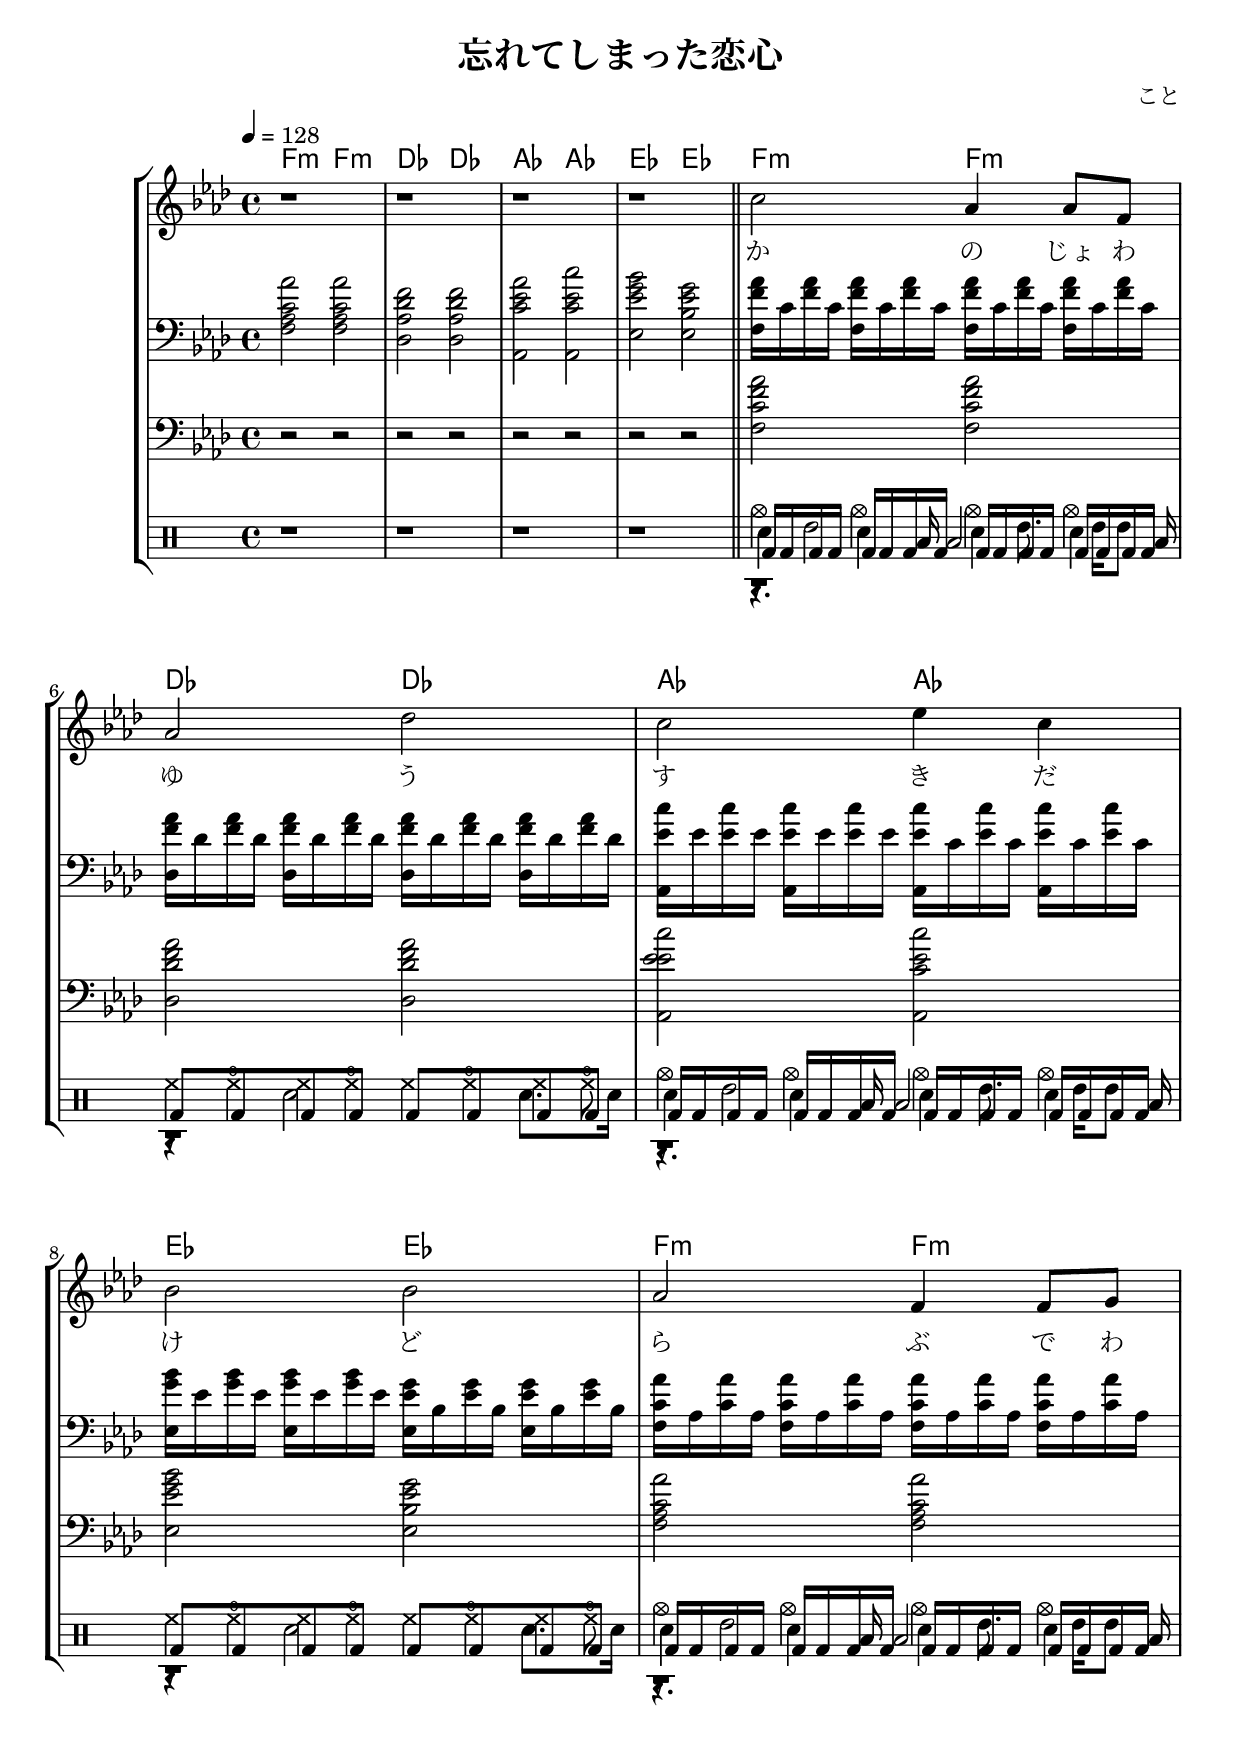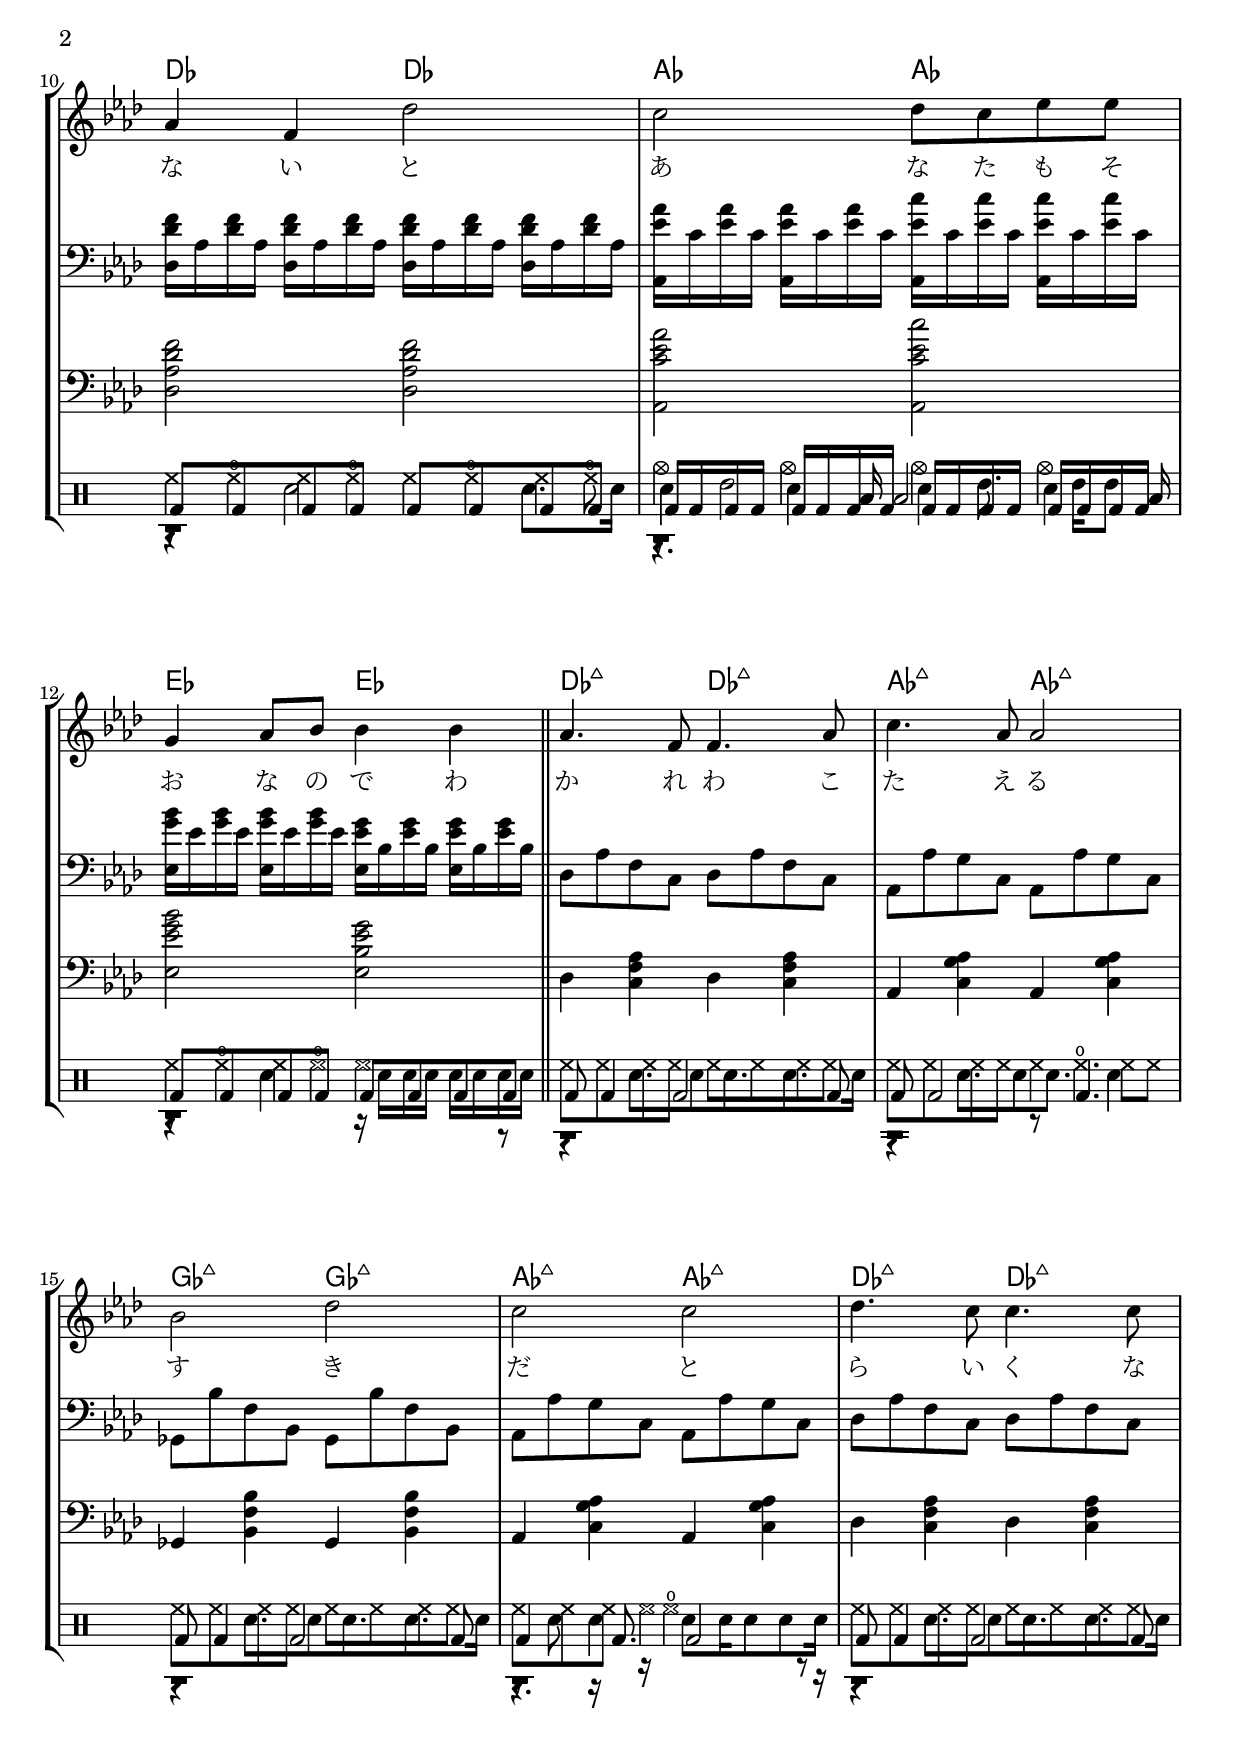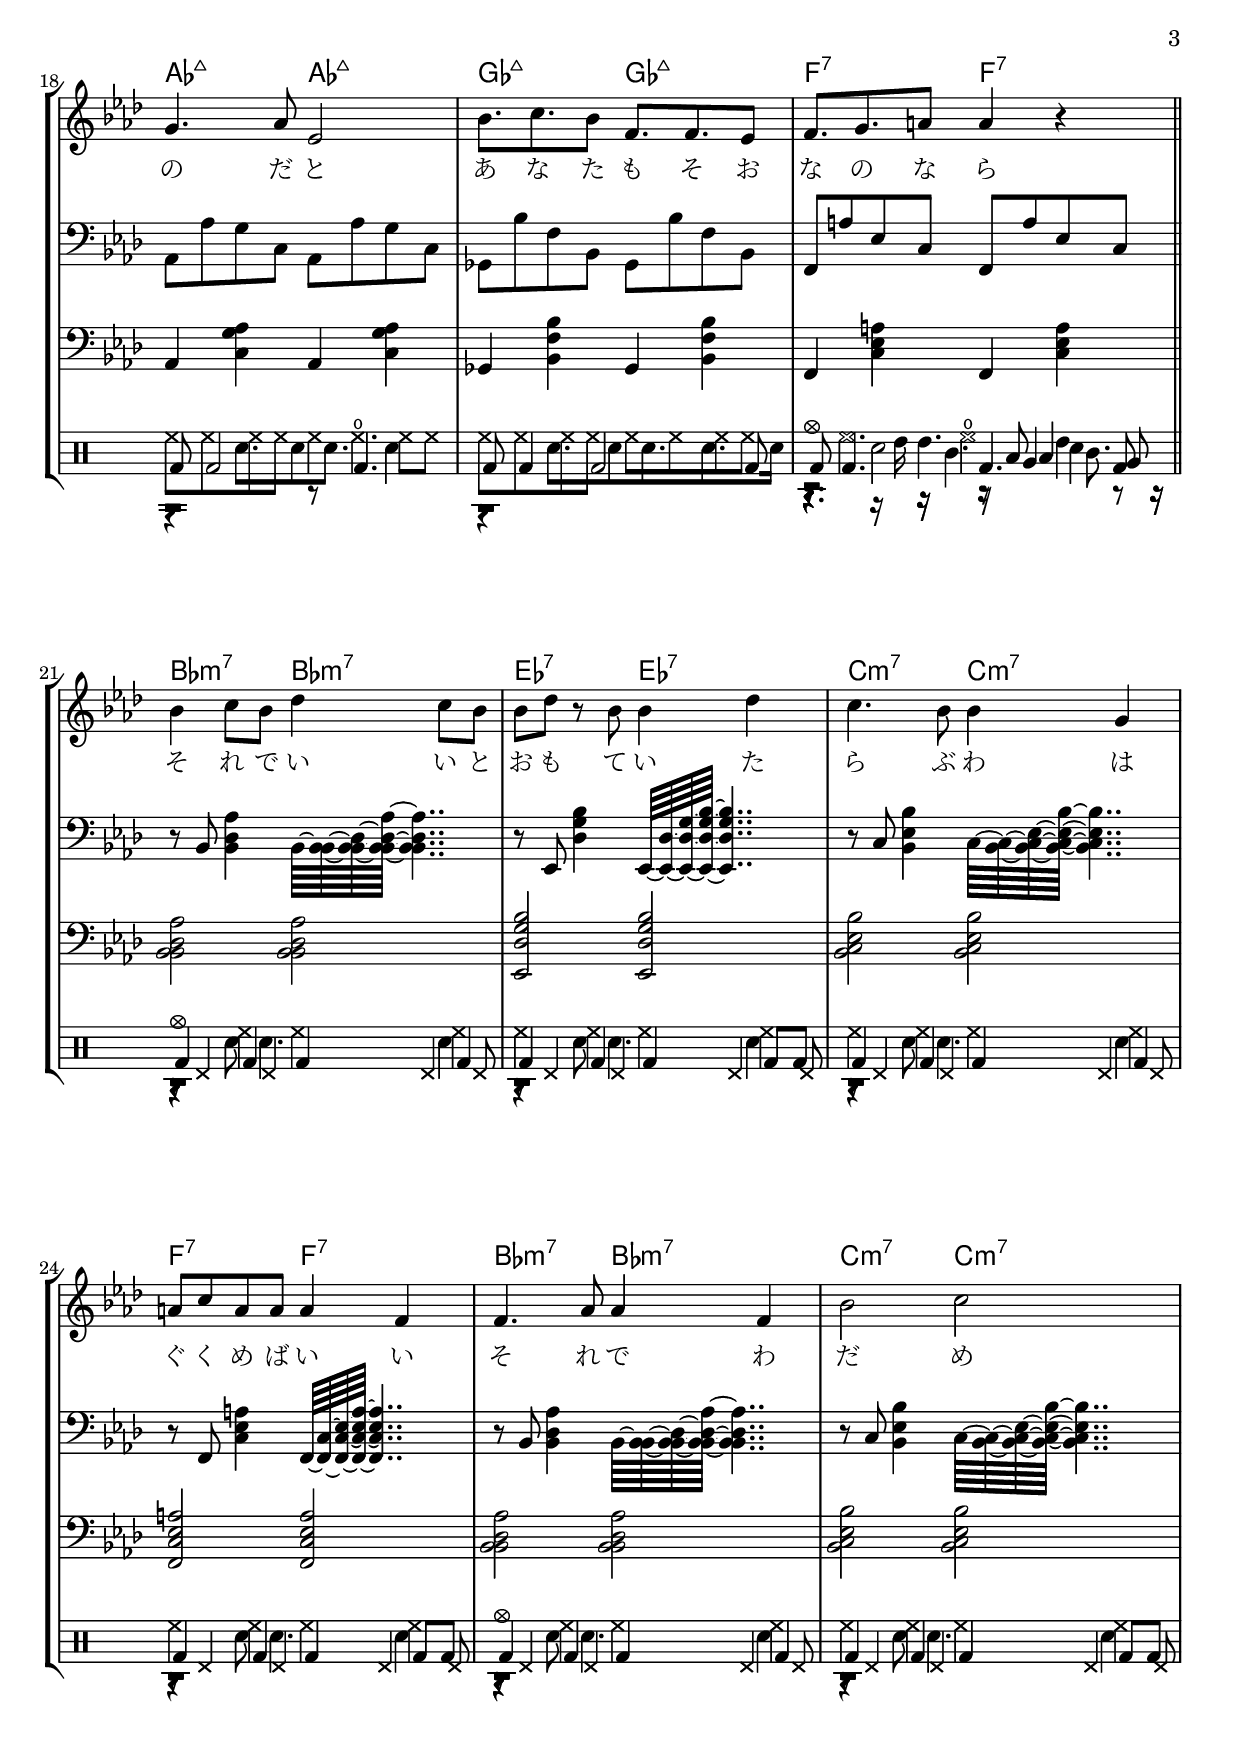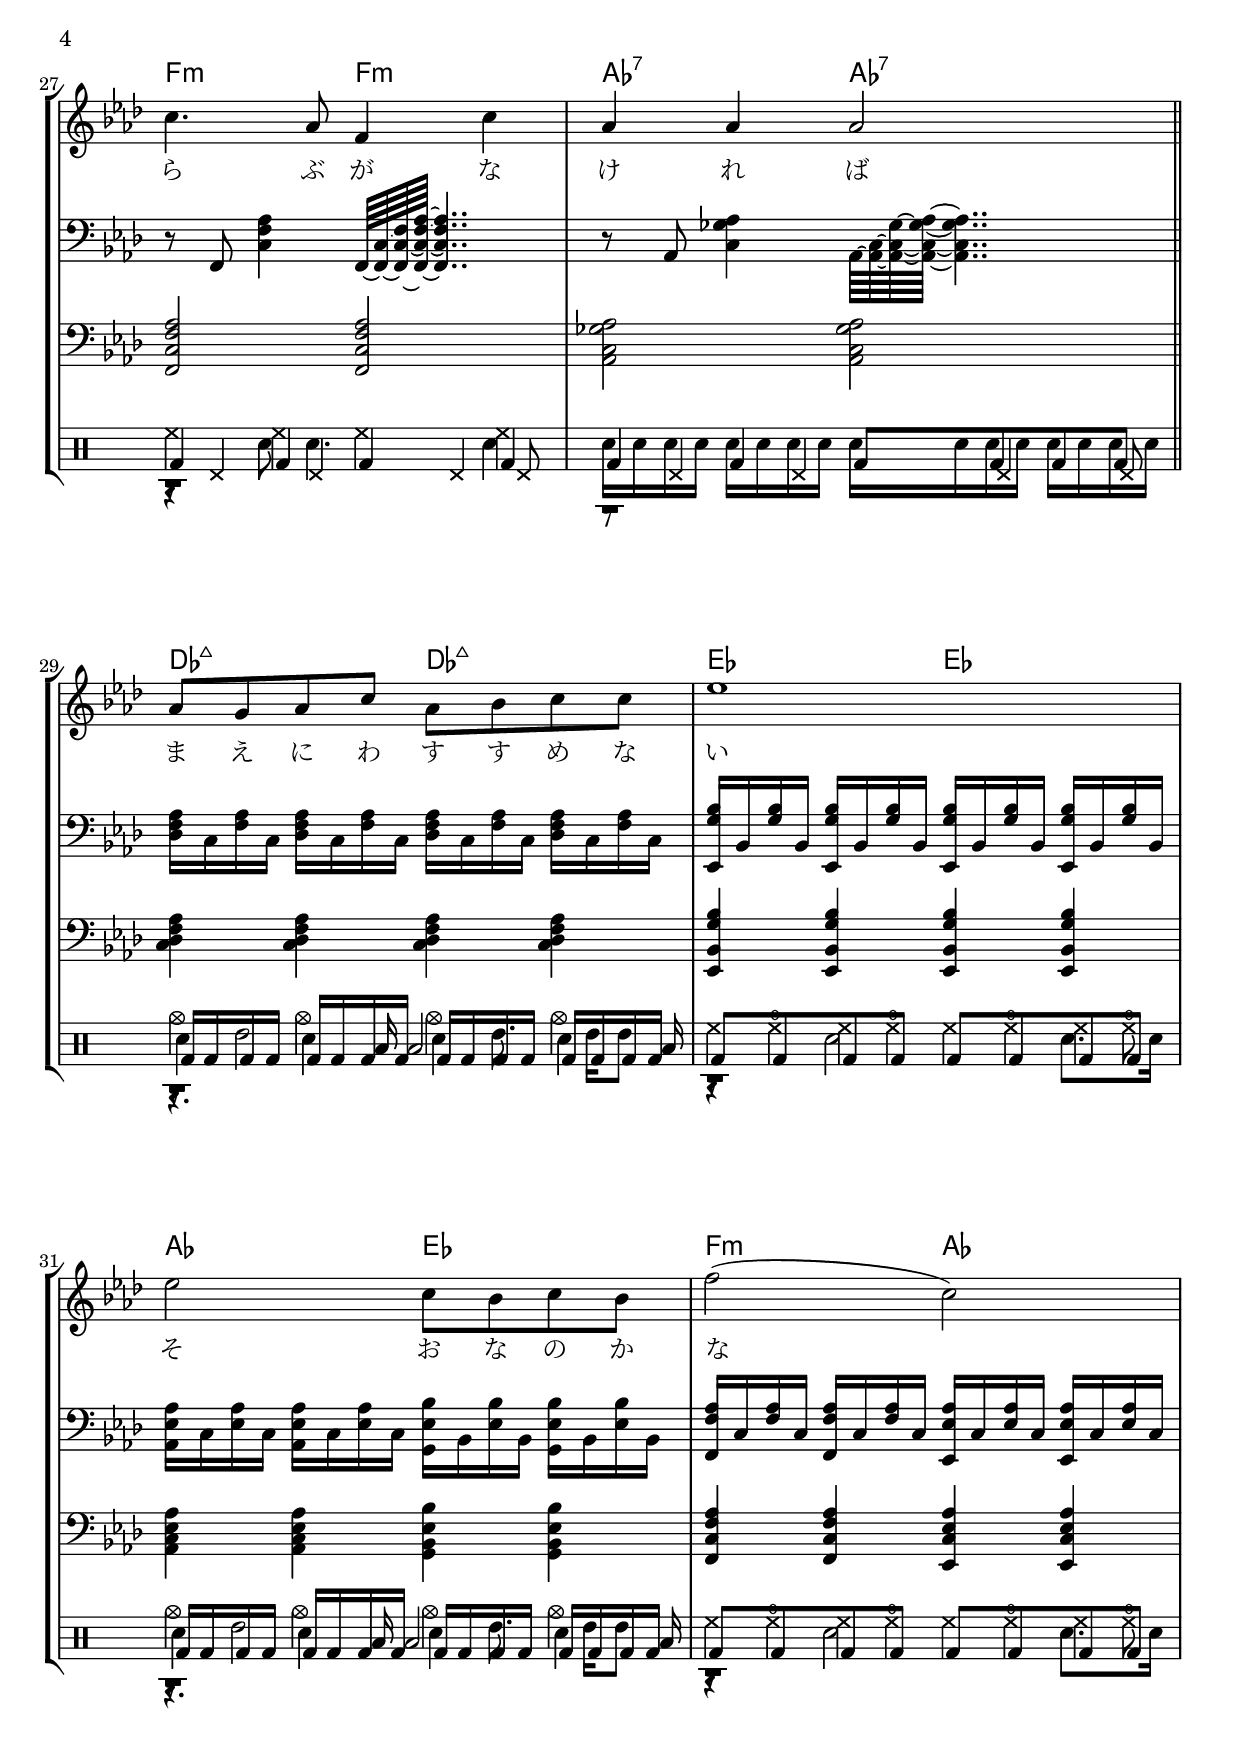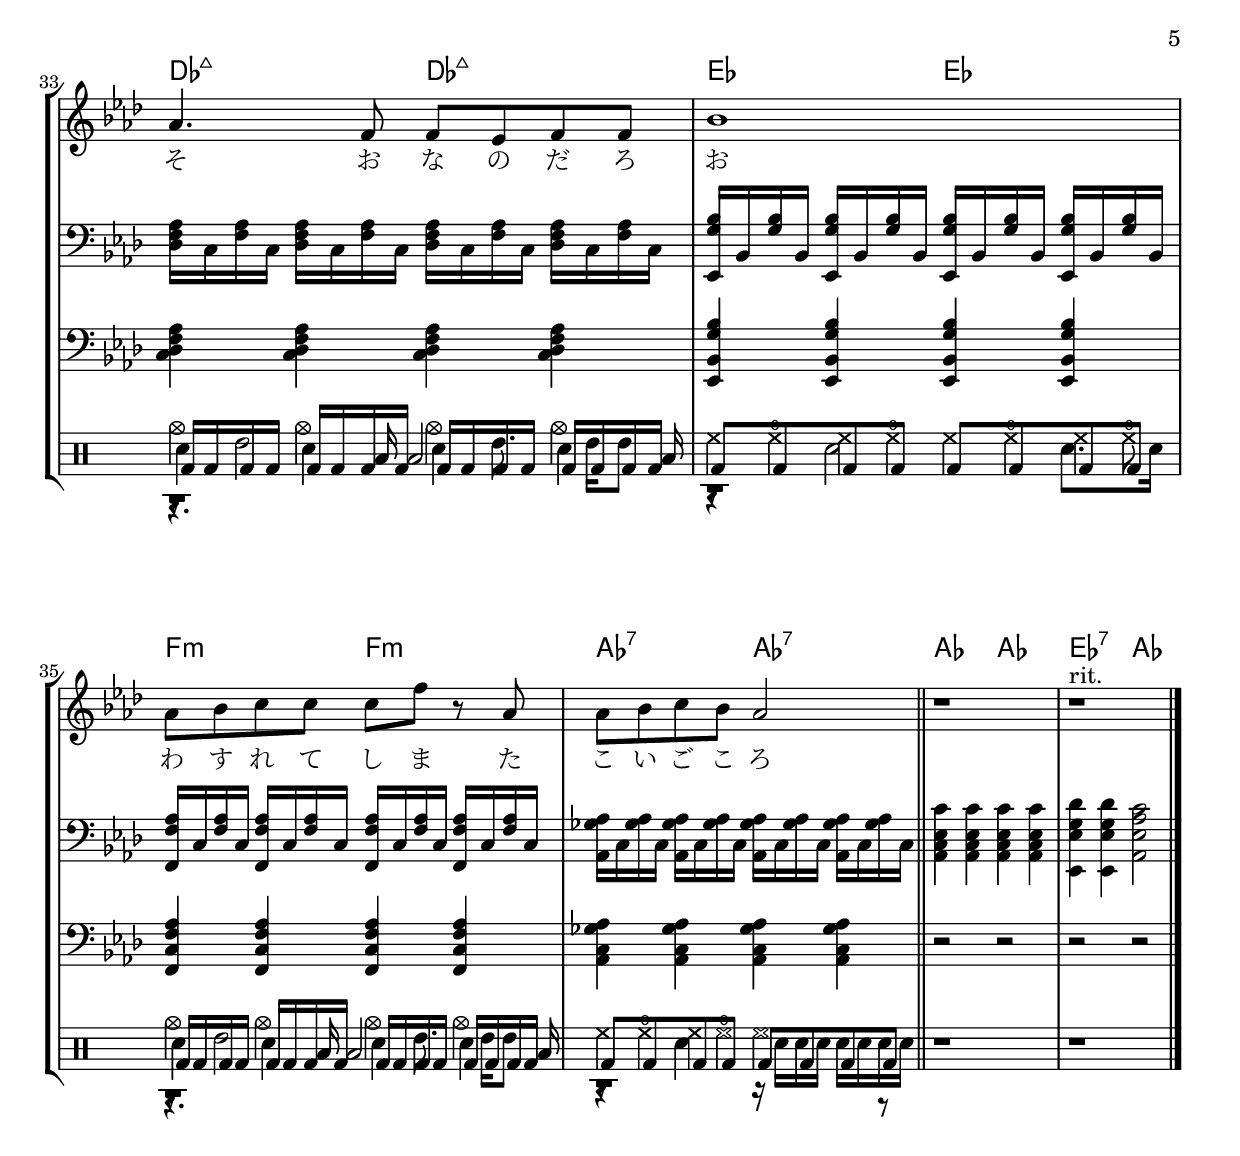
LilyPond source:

\version "2.12.1"

\header {
	title = \markup {忘れてしまった恋心}
	composer = \markup \center-column {こと}
}

harmony = \chordmode {
	f2:m f:m des des as as es es 

	f:m f:m des des as as es es f:m f:m des des as as es es 

	des:maj7 des:maj7 as:maj7 as:maj7 ges:maj7 ges:maj7 as:maj7 as:maj7 des:maj7 des:maj7 as:maj7 as:maj7 ges:maj7 ges:maj7 f:7 f:7 

	bes:min7 bes:min7 es:7 es:7 c:min7 c:min7 f:7 f:7 bes:min7 bes:min7 c:min7 c:min7 f:m f:m as:7 as:7 

	des:maj7 des:maj7 es es as es f:m as des:maj7 des:maj7 es es f:m f:m as:7 as:7 

	as as es:7 as 
}

melody = {
	\key as \major
	\tempo 4 = 128
	r1 | r1 | r1 | r1   
	\set Staff.midiInstrument = #"mmi0.40"
	 c''2  as'4  as'8  f'8 
	as'2  des''2 
	c''2  es''4  c''4 
	bes'2  bes'2 
	as'2  f'4  f'8  g'8 
	as'4  f'4  des''2 
	c''2  des''8  c''8  es''8  es''8 
	g'4  as'8  bes'8  bes'4  bes'4
	\set Staff.midiInstrument = #"fss0.37"
	 as'4.  f'8  f'4.  as'8 
	c''4.  as'8  as'2 
	bes'2  des''2 
	c''2  c''2 
	des''4.  c''8  c''4.  c''8 
	g'4.  as'8  es'2 
	bes'8.  c''8.  bes'8  f'8.  f'8.  es'8 
	f'8.  g'8.  a'8  a'4  	r4 	\set Staff.midiInstrument = #"mmi0.40"
	 bes'4  c''8  bes'8  des''4  c''8  bes'8 
	bes'8  des''8  r8  bes'8  bes'4  des''4 
	c''4.  bes'8  bes'4  g'4 
	a'8  c''8  a'8  a'8  a'4  f'4 
	f'4.  as'8  as'4  f'4 
	bes'2  c''2 
	c''4.  as'8  f'4  c''4 
	as'4  as'4  as'2
	\set Staff.midiInstrument = #"fss0.37"
	 as'8  g'8  as'8  c''8  as'8  bes'8  c''8  c''8 
	es''1 
	es''2  c''8  bes'8  c''8  bes'8 
	f''2  (c''2) 
	as'4.  f'8  f'8  es'8  f'8  f'8 
	bes'1 
	as'8  bes'8  c''8  c''8  c''8  f''8  r8  as'8 
	as'8  bes'8  c''8  bes'8  as'2
	r1 | r1^"rit." \bar "|."
}

words = \lyricmode {
	
	か  の  じょ  わ  ゆ  う  す  き  だ  け  ど  ら  ぶ  で  わ  な  い  と  あ  な  た  も  そ  お  な  の  で  わ  
	か  れ  わ  こ  た  え  る  す  き  だ  と  ら  い  く  な  の  だ  と  あ  な  た  も  そ  お  な  の  な  ら  
	そ  れ  で  い  い  と  お  も  て  い  た  ら  ぶ  わ  は  ぐ  く  め  ば  い  い  そ  れ  で  わ  だ  め  ら  ぶ  が  な  け  れ  ば  
	ま  え  に  わ  す  す  め  な  い  そ  お  な  の  か  な  そ  お  な  の  だ  ろ  お  わ  す  れ  て  し  ま  た  こ  い  ご  こ  ろ  
	
}

tempochange = {
	\tempo 4 = 128
	r1 | r1 | r1 | r1 \bar "||"
	\tempo 4 = 128
	r1 | r1 | r1 | r1 | r1 | r1 | r1 | r1 \bar "||"
	\tempo 4 = 128
	r1 | r1 | r1 | r1 | r1 | r1 | r1 | r1 \bar "||"
	\tempo 4 = 128
	r1 | r1 | r1 | r1 | r1 | r1 | r1 | r1 \bar "||"
	\tempo 4 = 128
	r1 | r1 | r1 | r1 | r1 | r1 | r1 | r1 \bar "||"
	\tempo 4 = 128
	r1 | \tempo 4 = 96 r2 \tempo 4 = 85 r2 \bar "|."
}

mainacc = {
	\clef bass
	\set Staff.midiInstrument = #"Acoustic Guitar (nylon)"
	\key as \major
	\tempo 4 = 128
	<f as c' as'>2
	<f as c' as'>2
	<des as des' f'>2
	<des as des' f'>2
	<as, c' es' as'>2
	<as, c' es' c''>2
	<es es' g' bes'>2
	<es bes es' g'>2
	\bar "||"

	\set Staff.midiInstrument = #"Acoustic Guitar (nylon)"
	<f f' as'>16 c'16 <f' as'>16 c'16   <f f' as'>16 c'16 <f' as'>16 c'16
	<f f' as'>16 c'16 <f' as'>16 c'16   <f f' as'>16 c'16 <f' as'>16 c'16
	<des f' as'>16 des'16 <f' as'>16 des'16   <des f' as'>16 des'16 <f' as'>16 des'16
	<des f' as'>16 des'16 <f' as'>16 des'16   <des f' as'>16 des'16 <f' as'>16 des'16
	<as, es' c''>16 es'16 <es' c''>16 es'16   <as, es' c''>16 es'16 <es' c''>16 es'16
	<as, es' c''>16 c'16 <es' c''>16 c'16   <as, es' c''>16 c'16 <es' c''>16 c'16
	<es g' bes'>16 es'16 <g' bes'>16 es'16   <es g' bes'>16 es'16 <g' bes'>16 es'16
	<es es' g'>16 bes16 <es' g'>16 bes16   <es es' g'>16 bes16 <es' g'>16 bes16
	<f c' as'>16 as16 <c' as'>16 as16   <f c' as'>16 as16 <c' as'>16 as16
	<f c' as'>16 as16 <c' as'>16 as16   <f c' as'>16 as16 <c' as'>16 as16
	<des des' f'>16 as16 <des' f'>16 as16   <des des' f'>16 as16 <des' f'>16 as16
	<des des' f'>16 as16 <des' f'>16 as16   <des des' f'>16 as16 <des' f'>16 as16
	<as, es' as'>16 c'16 <es' as'>16 c'16   <as, es' as'>16 c'16 <es' as'>16 c'16
	<as, es' c''>16 c'16 <es' c''>16 c'16   <as, es' c''>16 c'16 <es' c''>16 c'16
	<es g' bes'>16 es'16 <g' bes'>16 es'16   <es g' bes'>16 es'16 <g' bes'>16 es'16
	<es es' g'>16 bes16 <es' g'>16 bes16   <es es' g'>16 bes16 <es' g'>16 bes16
	\bar "||"

	\set Staff.midiInstrument = #"Acoustic Guitar (steel)"
	des8 as f c
	des8 as f c
	as,8 as g c
	as,8 as g c
	ges,8 bes f bes,
	ges,8 bes f bes,
	as,8 as g c
	as,8 as g c
	des8 as f c
	des8 as f c
	as,8 as g c
	as,8 as g c
	ges,8 bes f bes,
	ges,8 bes f bes,
	f,8 a es c
	f,8 a es c
	\bar "||"

	\set Staff.midiInstrument = #"Electric Guitar (clean)"
	r8 bes,8 <bes, des as>4
	bes,64~ <bes,~ bes,~> <bes,~ bes,~ des~> <bes, bes, des as>~ <bes, bes, des as>4..
	r8 es,8 <des g bes>4
	es,64~ <es,~ des~> <es,~ des~ g~> <es, des g bes>~ <es, des g bes>4..
	r8 c8 <bes, es bes>4
	c64~ <c~ bes,~> <c~ bes,~ es~> <c bes, es bes>~ <c bes, es bes>4..
	r8 f,8 <c es a>4
	f,64~ <f,~ c~> <f,~ c~ es~> <f, c es a>~ <f, c es a>4..
	r8 bes,8 <bes, des as>4
	bes,64~ <bes,~ bes,~> <bes,~ bes,~ des~> <bes, bes, des as>~ <bes, bes, des as>4..
	r8 c8 <bes, es bes>4
	c64~ <c~ bes,~> <c~ bes,~ es~> <c bes, es bes>~ <c bes, es bes>4..
	r8 f,8 <c f as>4
	f,64~ <f,~ c~> <f,~ c~ f~> <f, c f as>~ <f, c f as>4..
	r8 as,8 <c ges as>4
	as,64~ <as,~ c~> <as,~ c~ ges~> <as, c ges as>~ <as, c ges as>4..
	\bar "||"

	\set Staff.midiInstrument = #"Electric Guitar (muted)"
	<des f as>16 c16 <f as>16 c16   <des f as>16 c16 <f as>16 c16
	<des f as>16 c16 <f as>16 c16   <des f as>16 c16 <f as>16 c16
	<es, g bes>16 bes,16 <g bes>16 bes,16   <es, g bes>16 bes,16 <g bes>16 bes,16
	<es, g bes>16 bes,16 <g bes>16 bes,16   <es, g bes>16 bes,16 <g bes>16 bes,16
	<as, es as>16 c16 <es as>16 c16   <as, es as>16 c16 <es as>16 c16
	<g, es bes>16 bes,16 <es bes>16 bes,16   <g, es bes>16 bes,16 <es bes>16 bes,16
	<f, f as>16 c16 <f as>16 c16   <f, f as>16 c16 <f as>16 c16
	<es, es as>16 c16 <es as>16 c16   <es, es as>16 c16 <es as>16 c16
	<des f as>16 c16 <f as>16 c16   <des f as>16 c16 <f as>16 c16
	<des f as>16 c16 <f as>16 c16   <des f as>16 c16 <f as>16 c16
	<es, g bes>16 bes,16 <g bes>16 bes,16   <es, g bes>16 bes,16 <g bes>16 bes,16
	<es, g bes>16 bes,16 <g bes>16 bes,16   <es, g bes>16 bes,16 <g bes>16 bes,16
	<f, f as>16 c16 <f as>16 c16   <f, f as>16 c16 <f as>16 c16
	<f, f as>16 c16 <f as>16 c16   <f, f as>16 c16 <f as>16 c16
	<as, ges as>16 c16 <ges as>16 c16   <as, ges as>16 c16 <ges as>16 c16
	<as, ges as>16 c16 <ges as>16 c16   <as, ges as>16 c16 <ges as>16 c16
	\bar "||"

	\set Staff.midiInstrument = #"Electric Guitar (jazz)"
	<as, c es c'>4 <as, c es c'>4
	<as, c es c'>4 <as, c es c'>4
	<es, es g des'>4 <es, es g des'>4
	<as, es as c'>2
	\bar "|."
}

subacc = {
	\clef bass
	\set Staff.midiInstrument = #"Acoustic grand"
	\key as \major
	\tempo 4 = 128
	r2
	r2
	r2
	r2
	r2
	r2
	r2
	r2
	\bar "||"

	\set Staff.midiInstrument = #"Overdriven Guitar"
	<f c' f' as'>2
	<f c' f' as'>2
	<des des' f' as'>2
	<des des' f' as'>2
	<as, es' es' c''>2
	<as, c' es' c''>2
	<es es' g' bes'>2
	<es bes es' g'>2
	<f as c' as'>2
	<f as c' as'>2
	<des as des' f'>2
	<des as des' f'>2
	<as, c' es' as'>2
	<as, c' es' c''>2
	<es es' g' bes'>2
	<es bes es' g'>2
	\bar "||"

	\set Staff.midiInstrument = #"Synth Voice"
	des4 <c f as>4
	des4 <c f as>4
	as,4 <c g as>4
	as,4 <c g as>4
	ges,4 <bes, f bes>4
	ges,4 <bes, f bes>4
	as,4 <c g as>4
	as,4 <c g as>4
	des4 <c f as>4
	des4 <c f as>4
	as,4 <c g as>4
	as,4 <c g as>4
	ges,4 <bes, f bes>4
	ges,4 <bes, f bes>4
	f,4 <c es a>4
	f,4 <c es a>4
	\bar "||"

	\set Staff.midiInstrument = #"Lead 6 (voice)"
	<bes, bes, des as>2
	<bes, bes, des as>2
	<es, des g bes>2
	<es, des g bes>2
	<c bes, es bes>2
	<c bes, es bes>2
	<f, c es a>2
	<f, c es a>2
	<bes, bes, des as>2
	<bes, bes, des as>2
	<c bes, es bes>2
	<c bes, es bes>2
	<f, c f as>2
	<f, c f as>2
	<as, c ges as>2
	<as, c ges as>2
	\bar "||"

	\set Staff.midiInstrument = #"Electric Guitar (jazz)"
	<des c f as>4 <des c f as>4
	<des c f as>4 <des c f as>4
	<es, bes, g bes>4 <es, bes, g bes>4
	<es, bes, g bes>4 <es, bes, g bes>4
	<as, c es as>4 <as, c es as>4
	<g, bes, es bes>4 <g, bes, es bes>4
	<f, c f as>4 <f, c f as>4
	<es, c es as>4 <es, c es as>4
	<des c f as>4 <des c f as>4
	<des c f as>4 <des c f as>4
	<es, bes, g bes>4 <es, bes, g bes>4
	<es, bes, g bes>4 <es, bes, g bes>4
	<f, c f as>4 <f, c f as>4
	<f, c f as>4 <f, c f as>4
	<as, c ges as>4 <as, c ges as>4
	<as, c ges as>4 <as, c ges as>4
	\bar "||"

	\set Staff.midiInstrument = #"Acoustic grand"
	r2
	r2
	r2
	r2
	\bar "|."
}

percA = {
	\drummode {
	r1 |r1 |r1 |r1 \bar "||"
	r1  |hh4 hh4 hh4 hh4  |r1  |hh4 hh4 hh4 hh4  |r1  |hh4 hh4 hh4 hh4  |r1  |hh4 hh4 hh2  \bar "||"
	hh8 hh8 hh8 hh8 hh8 hh8 hh8 hh8  |hh8 hh8 hh8 hh8 hh4 hh8 hh8  |hh8 hh8 hh8 hh8 hh8 hh8 hh8 hh8  |hh8 hh8 hh8 hh2 r8  |hh8 hh8 hh8 hh8 hh8 hh8 hh8 hh8  |hh8 hh8 hh8 hh8 hh4 hh8 hh8  |hh8 hh8 hh8 hh8 hh8 hh8 hh8 hh8  |r8 hh2. r8  \bar "||"
	r4 hh4 hh4 hh4  |hh4 hh4 hh4 hh4  |hh4 hh4 hh4 hh4  |hh4 hh4 hh4 hh4  |r4 hh4 hh4 hh4  |hh4 hh4 hh4 hh4  |hh4 hh4 hh4 hh4  |r1  \bar "||"
	r1  |hh4 hh4 hh4 hh4  |r1  |hh4 hh4 hh4 hh4  |r1  |hh4 hh4 hh4 hh4  |r1  |hh4 hh4 hh2  \bar "||"
	r1 |r1 \bar "|."
	}
}

percB = {
	\drummode {
	r1 |r1 |r1 |r1 \bar "||"
	sn4 sn4 sn4 sn4  |r4 sn2 sn8. sn16  |sn4 sn4 sn4 sn4  |r4 sn2 sn8. sn16  |sn4 sn4 sn4 sn4  |r4 sn2 sn8. sn16  |sn4 sn4 sn4 sn4  |r4 sn4 r16 sn16 sn16 sn16 sn16 sn16 sn16 sn16  \bar "||"
	r4 sn8. sn8 sn8. sn8. sn16  |r4 sn8. sn8 sn8. sn4  |r4 sn8. sn8 sn8. sn8. sn16  |r8 sn8 sn4 sn8 sn16 sn8 sn8 sn16  |r4 sn8. sn8 sn8. sn8. sn16  |r4 sn8. sn8 sn8. sn4  |r4 sn8. sn8 sn8. sn8. sn16  |r4 sn2 sn4  \bar "||"
	r4 sn8 sn4. sn4  |r4 sn8 sn4. sn4  |r4 sn8 sn4. sn4  |r4 sn8 sn4. sn4  |r4 sn8 sn4. sn4  |r4 sn8 sn4. sn4  |r4 sn8 sn4. sn4  |sn16 sn16 sn16 sn16 sn16 sn16 sn16 sn16 sn16 sn16 sn16 sn16 sn16 sn16 sn16 sn16  \bar "||"
	sn4 sn4 sn4 sn4  |r4 sn2 sn8. sn16  |sn4 sn4 sn4 sn4  |r4 sn2 sn8. sn16  |sn4 sn4 sn4 sn4  |r4 sn2 sn8. sn16  |sn4 sn4 sn4 sn4  |r4 sn4 r16 sn16 sn16 sn16 sn16 sn16 sn16 sn16  \bar "||"
	r1 |r1 \bar "|."
	}
}

percC = {
	\drummode {
	r1 |r1 |r1 |r1 \bar "||"
	bd16 bd16 bd16 bd16 bd16 bd16 bd16 bd16 bd16 bd16 bd16 bd16 bd16 bd16 bd16 bd16  |bd8 bd8 bd8 bd8 bd8 bd8 bd8 bd8  |bd16 bd16 bd16 bd16 bd16 bd16 bd16 bd16 bd16 bd16 bd16 bd16 bd16 bd16 bd16 bd16  |bd8 bd8 bd8 bd8 bd8 bd8 bd8 bd8  |bd16 bd16 bd16 bd16 bd16 bd16 bd16 bd16 bd16 bd16 bd16 bd16 bd16 bd16 bd16 bd16  |bd8 bd8 bd8 bd8 bd8 bd8 bd8 bd8  |bd16 bd16 bd16 bd16 bd16 bd16 bd16 bd16 bd16 bd16 bd16 bd16 bd16 bd16 bd16 bd16  |bd8 bd8 bd8 bd8 bd8 bd8 bd8 bd8  \bar "||"
	bd8 bd4 bd2 bd8  |bd8 bd2 bd4.  |bd8 bd4 bd2 bd8  |bd4 r16 bd8. bd2  |bd8 bd4 bd2 bd8  |bd8 bd2 bd4.  |bd8 bd4 bd2 bd8  |bd8 bd4. bd4. bd8  \bar "||"
	bd4 bd4 bd4 bd4  |bd4 bd4 bd4 bd8 bd8  |bd4 bd4 bd4 bd4  |bd4 bd4 bd4 bd8 bd8  |bd4 bd4 bd4 bd4  |bd4 bd4 bd4 bd8 bd8  |bd4 bd4 bd4 bd4  |bd4 bd4 bd8 bd8 bd8 bd8  \bar "||"
	bd16 bd16 bd16 bd16 bd16 bd16 bd16 bd16 bd16 bd16 bd16 bd16 bd16 bd16 bd16 bd16  |bd8 bd8 bd8 bd8 bd8 bd8 bd8 bd8  |bd16 bd16 bd16 bd16 bd16 bd16 bd16 bd16 bd16 bd16 bd16 bd16 bd16 bd16 bd16 bd16  |bd8 bd8 bd8 bd8 bd8 bd8 bd8 bd8  |bd16 bd16 bd16 bd16 bd16 bd16 bd16 bd16 bd16 bd16 bd16 bd16 bd16 bd16 bd16 bd16  |bd8 bd8 bd8 bd8 bd8 bd8 bd8 bd8  |bd16 bd16 bd16 bd16 bd16 bd16 bd16 bd16 bd16 bd16 bd16 bd16 bd16 bd16 bd16 bd16  |bd8 bd8 bd8 bd8 bd8 bd8 bd8 bd8  \bar "||"
	r1 |r1 \bar "|."
	}
}

percD = {
	\drummode {
	r1 |r1 |r1 |r1 \bar "||"
	r1  |r8 hho4 hho4 hho4 hho8  |r1  |r8 hho4 hho4 hho4 hho8  |r1  |r8 hho4 hho4 hho4 hho8  |r1  |r8 hho4 hho2 r8  \bar "||"
	r1  |r2 r8 hho4.  |r1  |r4. r16 hho2 r16  |r1  |r2 r8 hho4.  |r1  |r4. r16 hho2 r16  \bar "||"
	r8 hhp4 hhp4 hhp4 hhp8  |r8 hhp4 hhp4 hhp4 hhp8  |r8 hhp4 hhp4 hhp4 hhp8  |r8 hhp4 hhp4 hhp4 hhp8  |r8 hhp4 hhp4 hhp4 hhp8  |r8 hhp4 hhp4 hhp4 hhp8  |r8 hhp4 hhp4 hhp4 hhp8  |r8 hhp4 hhp4 hhp4 hhp8  \bar "||"
	r1  |r8 hho4 hho4 hho4 hho8  |r1  |r8 hho4 hho4 hho4 hho8  |r1  |r8 hho4 hho4 hho4 hho8  |r1  |r8 hho4 hho2 r8  \bar "||"
	r1 |r1 \bar "|."
	}
}

percE = {
	\drummode {
	r1 |r1 |r1 |r1 \bar "||"
	cymc4 cymc4 cymc4 cymc4  |r1 |cymc4 cymc4 cymc4 cymc4  |r1 |cymc4 cymc4 cymc4 cymc4  |r1 |cymc4 cymc4 cymc4 cymc4  |r1 \bar "||"
	r1 |r1 |r1 |r1 |r1 |r1 |r1 |cymc1  \bar "||"
	cymc1  |r1 |r1 |r1 |cymc1  |r1 |r1 |r1 \bar "||"
	cymc4 cymc4 cymc4 cymc4  |r1 |cymc4 cymc4 cymc4 cymc4  |r1 |cymc4 cymc4 cymc4 cymc4  |r1 |cymc4 cymc4 cymc4 cymc4  |r1 \bar "||"
	r1 |r1 \bar "|."
	}
}

percF = {
	\drummode {
	r1 | r1 | r1 | r1 \bar "||"
	r8 tommh2 tommh8. tommh16 tommh8  |r1 |r8 tommh2 tommh8. tommh16 tommh8  |r1 |r8 tommh2 tommh8. tommh16 tommh8  |r1 |r8 tommh2 tommh8. tommh16 tommh8  |r1 \bar "||"
	r1 |r1 |r1 |r1 |r1 |r1 |r1 |r4 r16 tommh16 tommh4. tommh4  \bar "||"
	r1 | r1 | r1 | r1 | r1 | r1 | r1 | r1 \bar "||"
	r8 tommh2 tommh8. tommh16 tommh8  |r1 |r8 tommh2 tommh8. tommh16 tommh8  |r1 |r8 tommh2 tommh8. tommh16 tommh8  |r1 |r8 tommh2 tommh8. tommh16 tommh8  |r1 \bar "||"
	r1 | r1 \bar "|."
	}
}

percG = {
	\drummode {
	r1 | r1 | r1 | r1 \bar "||"
	r4. toml16 toml2 toml16  |r1 |r4. toml16 toml2 toml16  |r1 |r4. toml16 toml2 toml16  |r1 |r4. toml16 toml2 toml16  |r1 \bar "||"
	r1 |r1 |r1 |r1 |r1 |r1 |r1 |r4. r16 tomml4. tomml8.  \bar "||"
	r1 | r1 | r1 | r1 | r1 | r1 | r1 | r1 \bar "||"
	r4. toml16 toml2 toml16  |r1 |r4. toml16 toml2 toml16  |r1 |r4. toml16 toml2 toml16  |r1 |r4. toml16 toml2 toml16  |r1 \bar "||"
	r1 | r1 \bar "|."
	}
}

percH = {
	\drummode {
	r1 | r1 | r1 | r1 \bar "||"
	r1 | r1 | r1 | r1 | r1 | r1 | r1 | r1 \bar "||"
	r1 |r1 |r1 |r1 |r1 |r1 |r1 |r2 r16 toml8 toml4 r16  \bar "||"
	r1 | r1 | r1 | r1 | r1 | r1 | r1 | r1 \bar "||"
	r1 | r1 | r1 | r1 | r1 | r1 | r1 | r1 \bar "||"
	r1 | r1 \bar "|."
	}
}

percI = {
	\drummode {
	r1 | r1 | r1 | r1 \bar "||"
	r1 | r1 | r1 | r1 | r1 | r1 | r1 | r1 \bar "||"
	r1 |r1 |r1 |r1 |r1 |r1 |r1 |r2 r8 tomfh4 tomfh8  \bar "||"
	r1 | r1 | r1 | r1 | r1 | r1 | r1 | r1 \bar "||"
	r1 | r1 | r1 | r1 | r1 | r1 | r1 | r1 \bar "||"
	r1 | r1 \bar "|."
	}
}

\score {
	<<
		\new StaffGroup <<
			\new ChordNames {\harmony}
			\new Voice = "melody" {\melody}
			\new Lyrics \lyricsto "melody" \words
			\new Staff = "mainacc" {\mainacc}
			\new Staff = "subacc" {\subacc}
			\new DrumStaff <<
				\new DrumVoice {\percA}
				\new DrumVoice {\percB}
				\new DrumVoice {\percC}
				\new DrumVoice {\percD}
				\new DrumVoice {\percE}
				\new DrumVoice {\percF}
				\new DrumVoice {\percG}
				\new DrumVoice {\percH}
				\new DrumVoice {\percI}
			>>
		>>
	>>
	\layout { }
}
